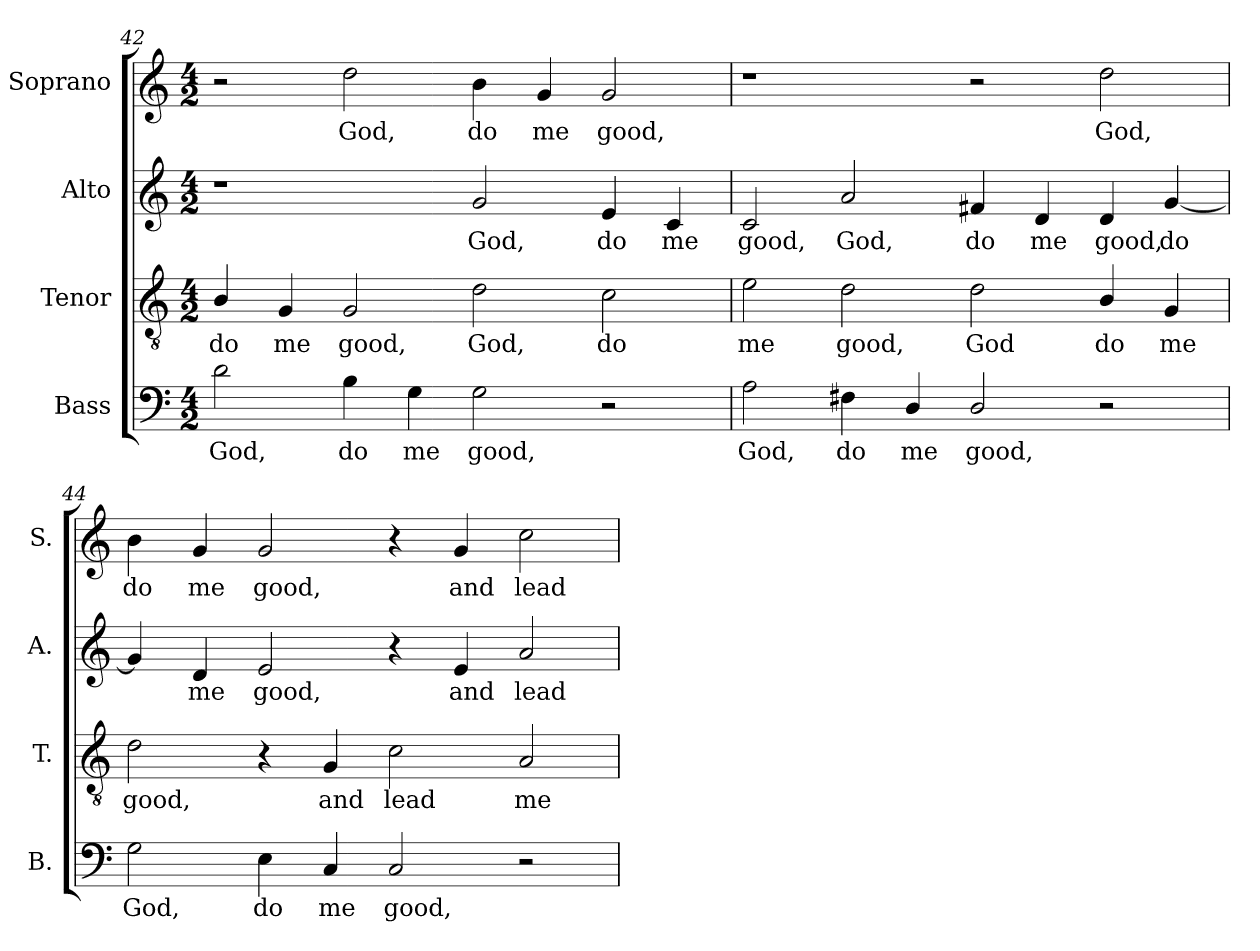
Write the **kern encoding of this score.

**kern	**text	**kern	**text	**kern	**text	**kern	**text
*part4	*part4	*part3	*part3	*part2	*part2	*part1	*part1
*staff4	*staff4	*staff3	*staff3	*staff2	*staff2	*staff1	*staff1
*I"Bass	*	*I"Tenor	*	*I"Alto	*	*I"Soprano	*
*I'B.	*	*I'T.	*	*I'A.	*	*I'S.	*
!!LO:PB:g=z
*clefF4	*	*clefGv2	*	*clefG2	*	*clefG2	*
*	*	*ITrd7c12	*	*	*	*	*
*k[]	*	*k[]	*	*k[]	*	*k[]	*
*C:	*	*C:	*	*C:	*	*C:	*
*M4/2	*	*M4/2	*	*M4/2	*	*M4/2	*
=42	=42	=42	=42	=42	=42	=42	=42
!	!LO:LY:b:color=#000000	!	!	!	!	!	!
!	!	!	!LO:LY:b:color=#000000	!	!	!	!
2di\	God,	4BBi/	do	1r	.	2r	.
!	!	!	!LO:LY:b:color=#000000	!	!	!	!
.	.	4GGi/	me	.	.	.	.
!	!LO:LY:b:color=#000000	!	!	!	!	!	!
!	!	!	!LO:LY:b:color=#000000	!	!	!	!
!	!	!	!	!	!	!	!LO:LY:b:color=#000000
4Bi\	do	2GGi/	good,	.	.	2ddi\	God,
!	!LO:LY:b:color=#000000	!	!	!	!	!	!
4Gi\	me	.	.	.	.	.	.
!	!LO:LY:b:color=#000000	!	!	!	!	!	!
!	!	!	!LO:LY:b:color=#000000	!	!	!	!
!	!	!	!	!	!LO:LY:b:color=#000000	!	!
!	!	!	!	!	!	!	!LO:LY:b:color=#000000
2Gi\	good,	2Di\	God,	2gi/	God,	4bi\	do
!	!	!	!	!	!	!	!LO:LY:b:color=#000000
.	.	.	.	.	.	4gi/	me
!	!	!	!LO:LY:b:color=#000000	!	!	!	!
!	!	!	!	!	!LO:LY:b:color=#000000	!	!
!	!	!	!	!	!	!	!LO:LY:b:color=#000000
2r	.	2Ci\	do	4ei/	do	2gi/	good,
!	!	!	!	!	!LO:LY:b:color=#000000	!	!
.	.	.	.	4ci/	me	.	.
=43	=43	=43	=43	=43	=43	=43	=43
!	!LO:LY:b:color=#000000	!	!	!	!	!	!
!	!	!	!LO:LY:b:color=#000000	!	!	!	!
!	!	!	!	!	!LO:LY:b:color=#000000	!	!
2Ai\	God,	2Ei\	me	2ci/	good,	1r	.
!	!LO:LY:b:color=#000000	!	!	!	!	!	!
!	!	!	!LO:LY:b:color=#000000	!	!	!	!
!	!	!	!	!	!LO:LY:b:color=#000000	!	!
4F#Xi\	do	2Di\	good,	2ai/	God,	.	.
!	!LO:LY:b:color=#000000	!	!	!	!	!	!
4Di/	me	.	.	.	.	.	.
!	!LO:LY:b:color=#000000	!	!	!	!	!	!
!	!	!	!LO:LY:b:color=#000000	!	!	!	!
!	!	!	!	!	!LO:LY:b:color=#000000	!	!
2Di/	good,	2Di\	God	4f#Xi/	do	2r	.
!	!	!	!	!	!LO:LY:b:color=#000000	!	!
.	.	.	.	4di/	me	.	.
!	!	!	!LO:LY:b:color=#000000	!	!	!	!
!	!	!	!	!	!LO:LY:b:color=#000000	!	!
!	!	!	!	!	!	!	!LO:LY:b:color=#000000
2r	.	4BBi/	do	4di/	good,	2ddi\	God,
!	!	!	!LO:LY:b:color=#000000	!	!	!	!
!	!	!	!	!	!LO:LY:b:color=#000000	!	!
.	.	4GGi/	me	[<4gi/	do	.	.
=44	=44	=44	=44	=44	=44	=44	=44
!	!LO:LY:b:color=#000000	!	!	!	!	!	!
!	!	!	!LO:LY:b:color=#000000	!	!	!	!
!	!	!	!	!	!	!	!LO:LY:b:color=#000000
2Gi\	God,	2Di\	good,	4gi/]	.	4bi\	do
!	!	!	!	!	!LO:LY:b:color=#000000	!	!
!	!	!	!	!	!	!	!LO:LY:b:color=#000000
.	.	.	.	4di/	me	4gi/	me
!	!LO:LY:b:color=#000000	!	!	!	!	!	!
!	!	!	!	!	!LO:LY:b:color=#000000	!	!
!	!	!	!	!	!	!	!LO:LY:b:color=#000000
4Ei\	do	4r	.	2ei/	good,	2gi/	good,
!	!LO:LY:b:color=#000000	!	!	!	!	!	!
!	!	!	!LO:LY:b:color=#000000	!	!	!	!
4Ci/	me	4GGi/	and	.	.	.	.
!	!LO:LY:b:color=#000000	!	!	!	!	!	!
!	!	!	!LO:LY:b:color=#000000	!	!	!	!
2Ci/	good,	2Ci\	lead	4r	.	4r	.
!	!	!	!	!	!LO:LY:b:color=#000000	!	!
!	!	!	!	!	!	!	!LO:LY:b:color=#000000
.	.	.	.	4ei/	and	4gi/	and
!	!	!	!LO:LY:b:color=#000000	!	!	!	!
!	!	!	!	!	!LO:LY:b:color=#000000	!	!
!	!	!	!	!	!	!	!LO:LY:b:color=#000000
2r	.	2AAi/	me	2ai/	lead	2cci\	lead
=	=	=	=	=	=	=	=
*-	*-	*-	*-	*-	*-	*-	*-
